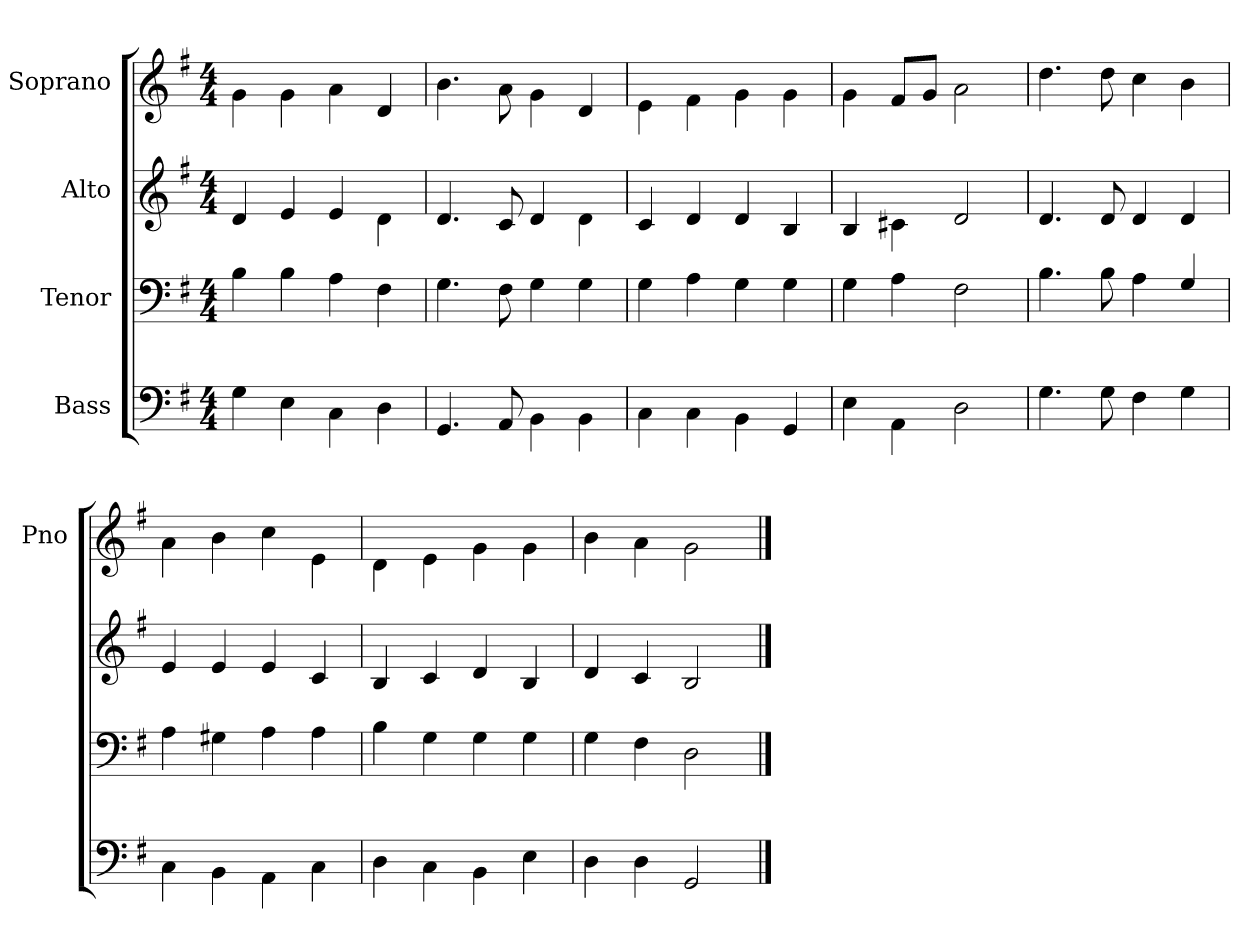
**kern	**kern	**kern	**kern
*part4	*part3	*part2	*part1
*staff4	*staff3	*staff2	*staff1
*I"Bass	*I"Tenor	*I"Alto	*I"Soprano
*	*	*	*I'Pno
*clefF4	*clefF4	*clefG2	*clefG2
*k[f#]	*k[f#]	*k[f#]	*k[f#]
*G:	*G:	*G:	*G:
*M4/4	*M4/4	*M4/4	*M4/4
=	=	=	=
4G\	4B\	4d/	4g\
4E\	4B\	4e/	4g\
4C\	4A\	4e/	4a\
4D\	4F#\	4d\	4d/
=	=	=	=
4.GG/	4.G\	4.d/	4.b\
8AA/	8F#\	8c/	8a\
4BB\	4G\	4d/	4g\
4BB\	4G\	4d\	4d/
=	=	=	=
4C\	4G\	4c/	4e\
4C\	4A\	4d/	4f#\
4BB\	4G\	4d/	4g\
4GG/	4G\	4B/	4g\
=	=	=	=
4E\	4G\	4B/	4g\
4AA\	4A\	4c#X\	8f#/L
.	.	.	8g/J
2D\	2F#\	2d/	2a\
=	=	=	=
4.G\	4.B\	4.d/	4.dd\
8G\	8B\	8d/	8dd\
4F#\	4A\	4d/	4cc\
4G\	4G/	4d/	4b\
=	=	=	=
4C\	4A\	4e/	4a\
4BB\	4G#X\	4e/	4b\
4AA\	4A\	4e/	4cc\
4C\	4A\	4c/	4e\
=	=	=	=
4D\	4B\	4B/	4d\
4C\	4G\	4c/	4e\
4BB\	4G\	4d/	4g\
4E\	4G\	4B/	4g\
=	=	=	=
4D\	4G\	4d/	4b\
4D\	4F#\	4c/	4a\
2GG/	2D\	2B/	2g\
==	==	==	==
*-	*-	*-	*-
